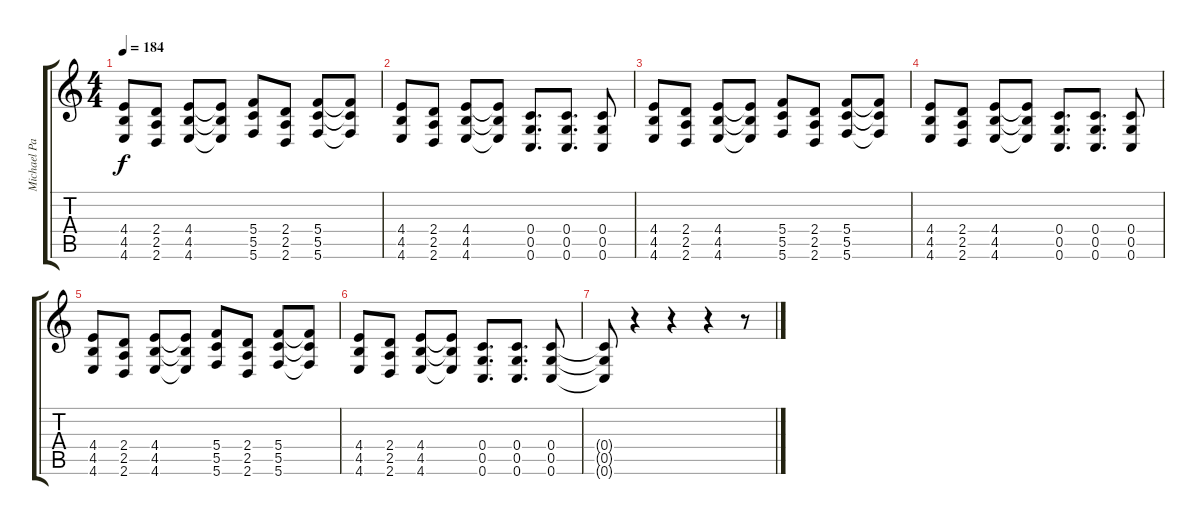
\track ("Michael Padget" "Michael Pa") {instrument distortionguitar}
\staff {score tabs}
\tuning (D4 A3 F3 C3 G2 C2) {hide}
\ts (4 4)
\tempo 184
\clef g2
\ks c
(4.4 4.5 4.6).8{dy f} (2.4 2.5 2.6).8 (4.4 4.5 4.6).8 (4.4{t} 4.5{t} 4.6{t}).8 (5.4 5.5 5.6).8 (2.4 2.5 2.6).8 (5.4 5.5 5.6).8 (5.4{t} 5.5{t} 5.6{t}).8 |
(4.4 4.5 4.6).8 (2.4 2.5 2.6).8 (4.4 4.5 4.6).8 (4.4{t} 4.5{t} 4.6{t}).8 (0.4 0.5 0.6).8{d} (0.4 0.5 0.6).8{d} (0.4 0.5 0.6).8 |
(4.4 4.5 4.6).8 (2.4 2.5 2.6).8 (4.4 4.5 4.6).8 (4.4{t} 4.5{t} 4.6{t}).8 (5.4 5.5 5.6).8 (2.4 2.5 2.6).8 (5.4 5.5 5.6).8 (5.4{t} 5.5{t} 5.6{t}).8 |
(4.4 4.5 4.6).8 (2.4 2.5 2.6).8 (4.4 4.5 4.6).8 (4.4{t} 4.5{t} 4.6{t}).8 (0.4 0.5 0.6).8{d} (0.4 0.5 0.6).8{d} (0.4 0.5 0.6).8 |
(4.4 4.5 4.6).8 (2.4 2.5 2.6).8 (4.4 4.5 4.6).8 (4.4{t} 4.5{t} 4.6{t}).8 (5.4 5.5 5.6).8 (2.4 2.5 2.6).8 (5.4 5.5 5.6).8 (5.4{t} 5.5{t} 5.6{t}).8 |
(4.4 4.5 4.6).8 (2.4 2.5 2.6).8 (4.4 4.5 4.6).8 (4.4{t} 4.5{t} 4.6{t}).8 (0.4 0.5 0.6).8{d} (0.4 0.5 0.6).8{d} (0.4 0.5 0.6).8 |
(0.4{t} 0.5{t} 0.6{t}).8 r.4 r.4 r.4 r.8
